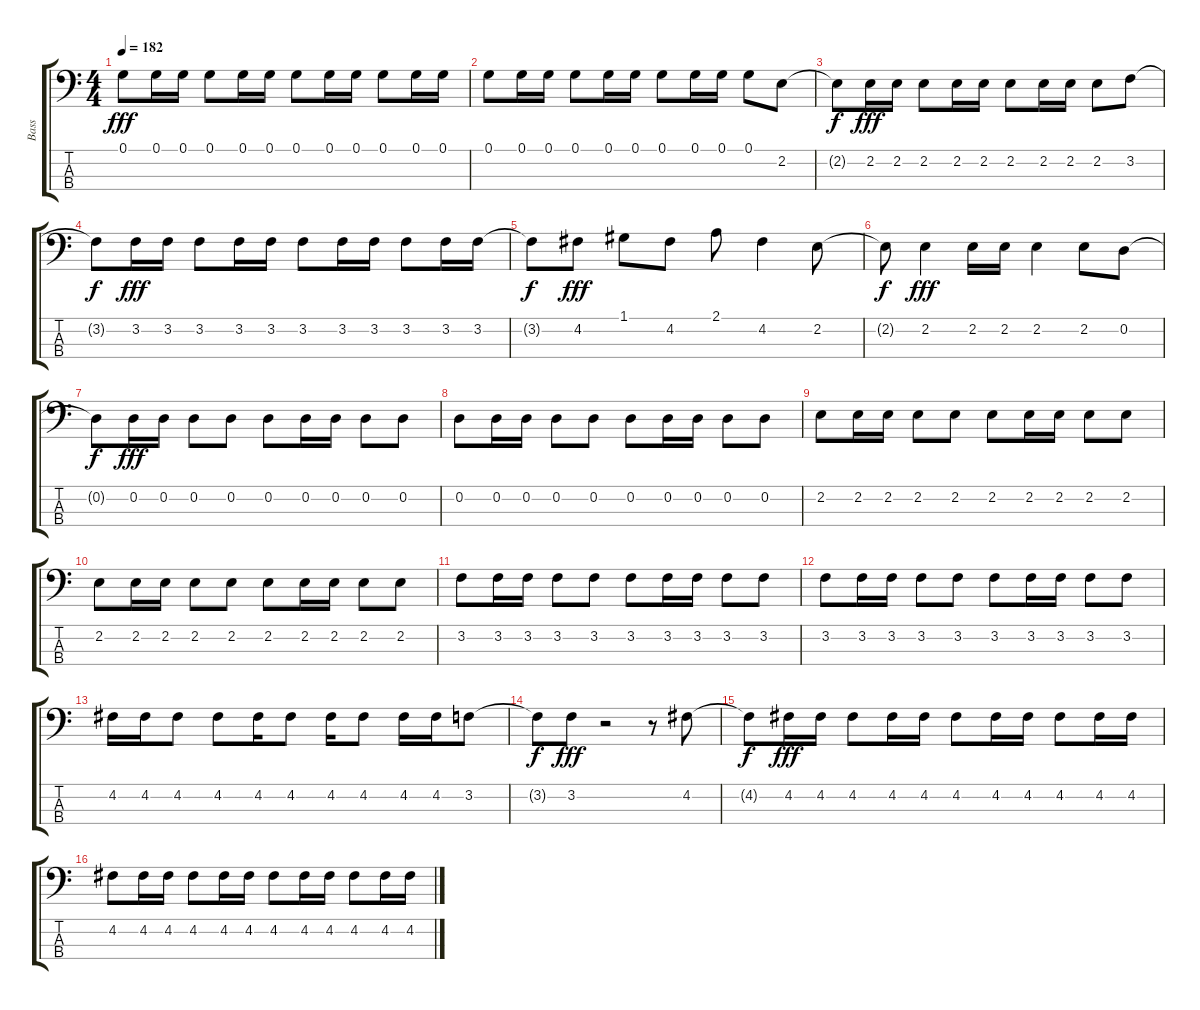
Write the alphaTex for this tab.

\track ("Bass" "Bass") {instrument slapbass1}
\staff {score tabs}
\tuning (G2 D2 A1 E1) {hide}
\ts (4 4)
\tempo 182
\clef f4
\ks c
0.1.8{dy fff} 0.1.16 0.1.16 0.1.8 0.1.16 0.1.16 0.1.8 0.1.16 0.1.16 0.1.8 0.1.16 0.1.16 |
0.1.8 0.1.16 0.1.16 0.1.8 0.1.16 0.1.16 0.1.8 0.1.16 0.1.16 0.1.8 2.2.8 |
2.2{t}.8{dy f} 2.2.16{dy fff} 2.2.16 2.2.8 2.2.16 2.2.16 2.2.8 2.2.16 2.2.16 2.2.8 3.2.8 |
3.2{t}.8{dy f} 3.2.16{dy fff} 3.2.16 3.2.8 3.2.16 3.2.16 3.2.8 3.2.16 3.2.16 3.2.8 3.2.16 3.2.16 |
3.2{t}.8{dy f} 4.2.8{dy fff} 1.1.8 4.2.8 2.1.8 4.2.4 2.2.8 |
2.2{t}.8{dy f} 2.2.4{dy fff} 2.2.16 2.2.16 2.2.4 2.2.8 0.2.8 |
0.2{t}.8{dy f} 0.2.16{dy fff} 0.2.16 0.2.8 0.2.8 0.2.8 0.2.16 0.2.16 0.2.8 0.2.8 |
0.2.8 0.2.16 0.2.16 0.2.8 0.2.8 0.2.8 0.2.16 0.2.16 0.2.8 0.2.8 |
2.2.8 2.2.16 2.2.16 2.2.8 2.2.8 2.2.8 2.2.16 2.2.16 2.2.8 2.2.8 |
2.2.8 2.2.16 2.2.16 2.2.8 2.2.8 2.2.8 2.2.16 2.2.16 2.2.8 2.2.8 |
3.2.8 3.2.16 3.2.16 3.2.8 3.2.8 3.2.8 3.2.16 3.2.16 3.2.8 3.2.8 |
3.2.8 3.2.16 3.2.16 3.2.8 3.2.8 3.2.8 3.2.16 3.2.16 3.2.8 3.2.8 |
4.2.16 4.2.16 4.2.8 4.2.8 4.2.16 4.2.8 4.2.16 4.2.8 4.2.16 4.2.16 3.2.8 |
3.2{t}.8{dy f} 3.2.8{dy fff} r.2 r.8 4.2.8 |
4.2{t}.8{dy f} 4.2.16{dy fff} 4.2.16 4.2.8 4.2.16 4.2.16 4.2.8 4.2.16 4.2.16 4.2.8 4.2.16 4.2.16 |
4.2.8 4.2.16 4.2.16 4.2.8 4.2.16 4.2.16 4.2.8 4.2.16 4.2.16 4.2.8 4.2.16 4.2.16
